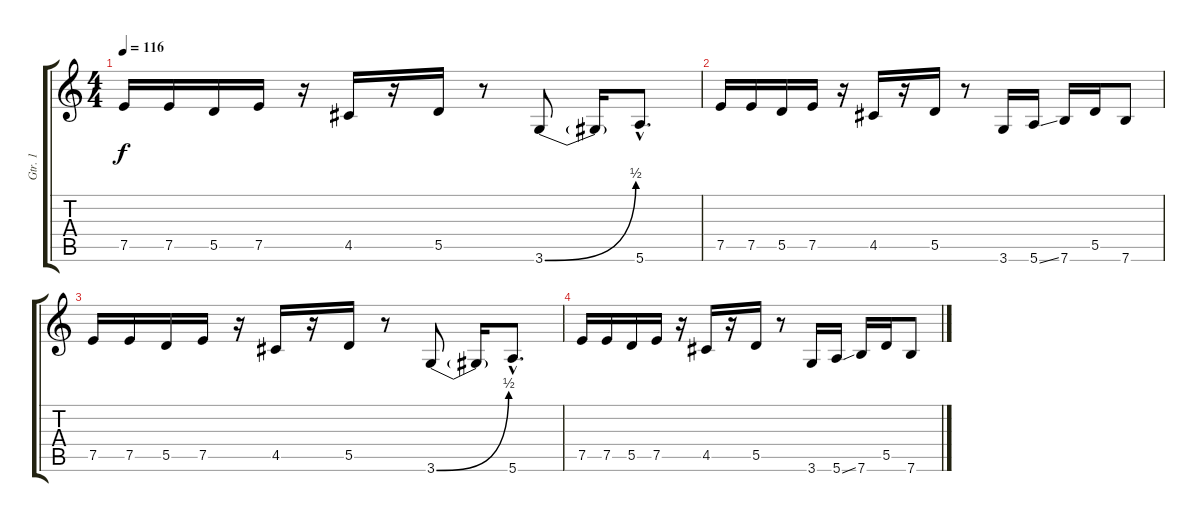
\track ("Gtr. 1" "Gtr. 1") {instrument distortionguitar}
\staff {score tabs}
\tuning (E4 B3 G3 D3 A2 E2) {hide}
\ts (4 4)
\tempo 116
\clef g2
\ks c
7.5.16{dy f} 7.5.16 5.5.16 7.5.16 r.16 4.5.16 r.16 5.5.16 r.8 3.6{be (bend 0 0 60 2)}.8 3.6{t}.16 5.6{hac}.8{d} |
7.5.16 7.5.16 5.5.16 7.5.16 r.16 4.5.16 r.16 5.5.16 r.8 3.6.16 5.6{ss}.16 7.6.16 5.5.16 7.6.8 |
7.5.16 7.5.16 5.5.16 7.5.16 r.16 4.5.16 r.16 5.5.16 r.8 3.6{be (bend 0 0 60 2)}.8 3.6{t}.16 5.6{hac}.8{d} |
7.5.16 7.5.16 5.5.16 7.5.16 r.16 4.5.16 r.16 5.5.16 r.8 3.6.16 5.6{ss}.16 7.6.16 5.5.16 7.6.8
